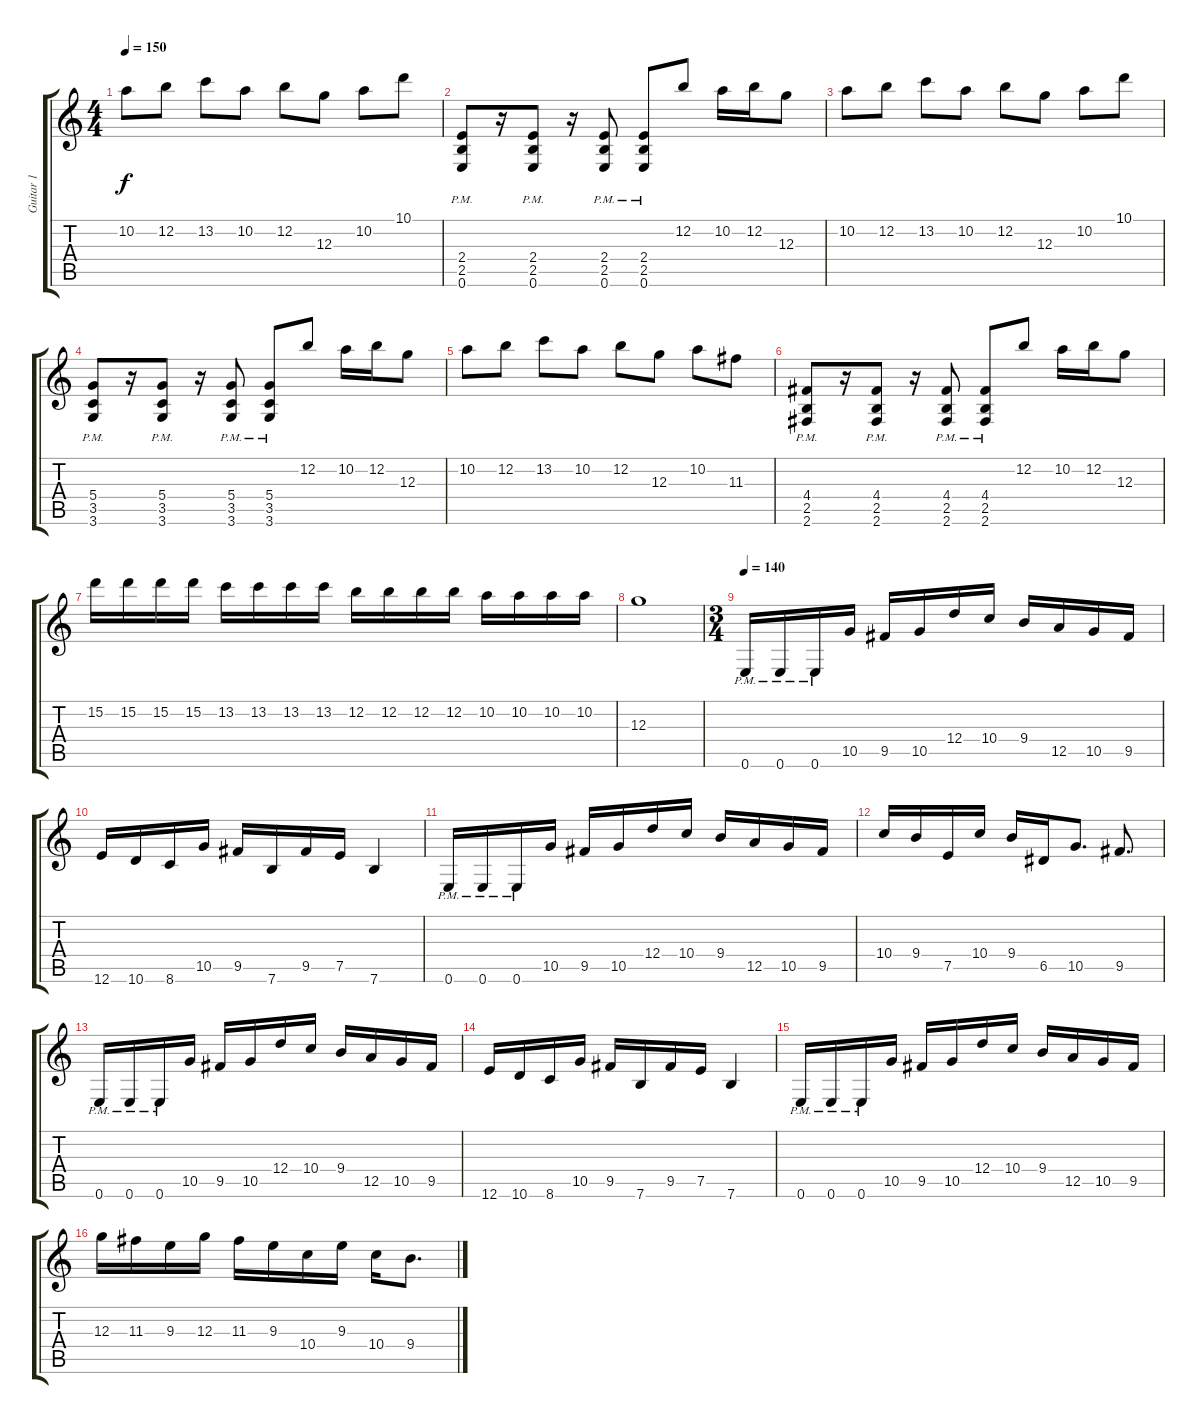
\track ("Guitar 1" "Guitar 1") {instrument distortionguitar}
\staff {score tabs}
\tuning (E4 B3 G3 D3 A2 E2) {hide}
\ts (4 4)
\tempo 150
\clef g2
\ks c
10.2.8{dy f} 12.2.8 13.2.8 10.2.8 12.2.8 12.3.8 10.2.8 10.1.8 |
(2.4{pm} 2.5{pm} 0.6{pm}).8 r.16 (2.4{pm} 2.5{pm} 0.6{pm}).8 r.16 (2.4{pm} 2.5{pm} 0.6{pm}).8 (2.4{pm} 2.5{pm} 0.6{pm}).8 12.2.8 10.2.16 12.2.16 12.3.8 |
10.2.8 12.2.8 13.2.8 10.2.8 12.2.8 12.3.8 10.2.8 10.1.8 |
(5.4{pm} 3.5 3.6).8 r.16 (5.4{pm} 3.5 3.6).8 r.16 (5.4{pm} 3.5 3.6).8 (5.4{pm} 3.5 3.6).8 12.2.8 10.2.16 12.2.16 12.3.8 |
10.2.8 12.2.8 13.2.8 10.2.8 12.2.8 12.3.8 10.2.8 11.3.8 |
(4.4{pm} 2.5 2.6).8 r.16 (4.4{pm} 2.5 2.6).8 r.16 (4.4{pm} 2.5 2.6).8 (4.4{pm} 2.5 2.6).8 12.2.8 10.2.16 12.2.16 12.3.8 |
15.2.16 15.2.16 15.2.16 15.2.16 13.2.16 13.2.16 13.2.16 13.2.16 12.2.16 12.2.16 12.2.16 12.2.16 10.2.16 10.2.16 10.2.16 10.2.16 |
12.3.1 |
\ts (3 4)
\tempo 140
0.6{pm}.16 0.6{pm}.16 0.6{pm}.16 10.5.16 9.5.16 10.5.16 12.4.16 10.4.16 9.4.16 12.5.16 10.5.16 9.5.16 |
12.6.16 10.6.16 8.6.16 10.5.16 9.5.16 7.6.16 9.5.16 7.5.16 7.6.4 |
0.6{pm}.16 0.6{pm}.16 0.6{pm}.16 10.5.16 9.5.16 10.5.16 12.4.16 10.4.16 9.4.16 12.5.16 10.5.16 9.5.16 |
10.4.16 9.4.16 7.5.16 10.4.16 9.4.16 6.5.16 10.5.8{d} 9.5.8{d} |
0.6{pm}.16 0.6{pm}.16 0.6{pm}.16 10.5.16 9.5.16 10.5.16 12.4.16 10.4.16 9.4.16 12.5.16 10.5.16 9.5.16 |
12.6.16 10.6.16 8.6.16 10.5.16 9.5.16 7.6.16 9.5.16 7.5.16 7.6.4 |
0.6{pm}.16 0.6{pm}.16 0.6{pm}.16 10.5.16 9.5.16 10.5.16 12.4.16 10.4.16 9.4.16 12.5.16 10.5.16 9.5.16 |
12.3.16 11.3.16 9.3.16 12.3.16 11.3.16 9.3.16 10.4.16 9.3.16 10.4.16 9.4.8{d}
